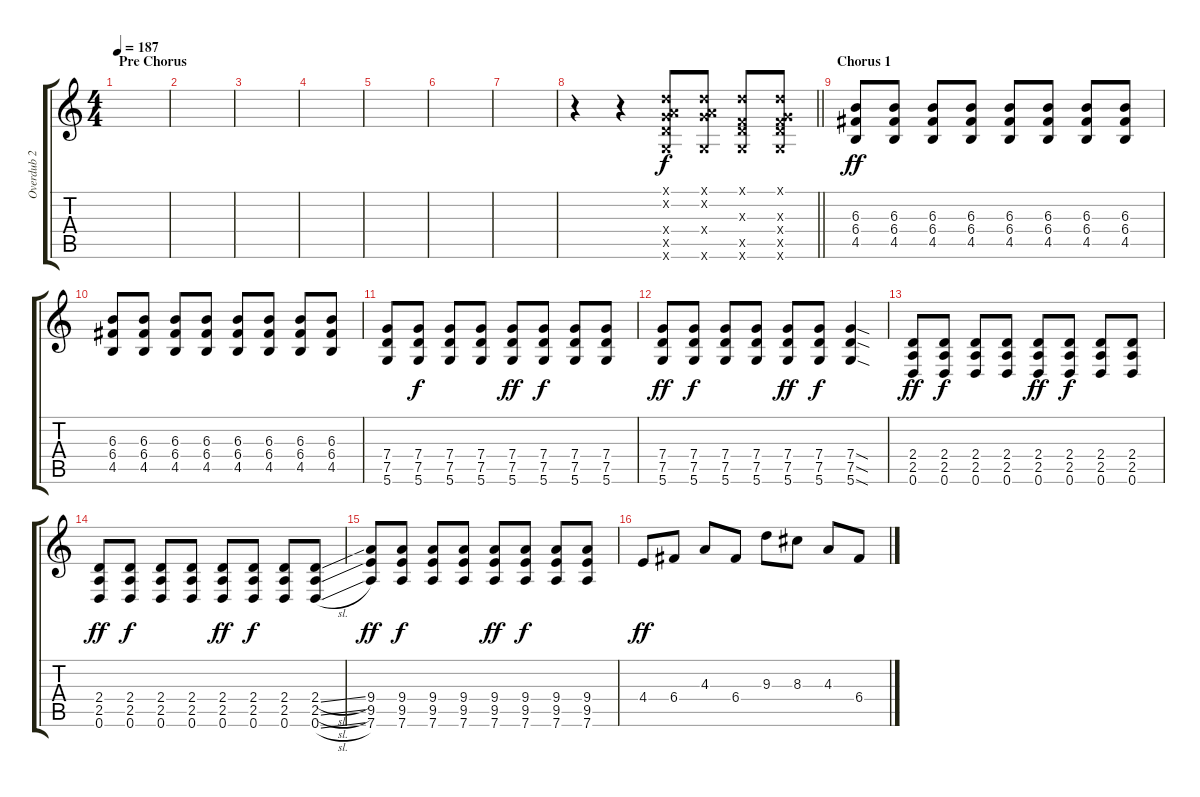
\track ("Overdub 2" "Overdub 2") {instrument overdrivenguitar}
\staff {score tabs}
\tuning (D4 A3 F3 C3 G2 D2) {hide}
\ts (4 4)
\section ("" "Pre Chorus")
\tempo 187
\clef g2
\ks c
|
|
|
|
|
|
|
\barLineRight lightlight
r.4 r.4 (0.1{x} 0.2{x} 7.4{x} 7.5{x} 5.6{x}).8 (0.1{x} 0.2{x} 7.4{x} 5.6{x}).8 (0.1{x} 0.3{x} 7.5{x} 5.6{x}).8 (0.1{x} 0.3{x} 7.4{x} 7.5{x} 5.6{x}).8 |
\section ("" "Chorus 1")
(6.3 6.4 4.5).8{dy ff instrument distortionguitar} (6.3 6.4 4.5).8 (6.3 6.4 4.5).8 (6.3 6.4 4.5).8 (6.3 6.4 4.5).8 (6.3 6.4 4.5).8 (6.3 6.4 4.5).8 (6.3 6.4 4.5).8 |
(6.3 6.4 4.5).8 (6.3 6.4 4.5).8 (6.3 6.4 4.5).8 (6.3 6.4 4.5).8 (6.3 6.4 4.5).8 (6.3 6.4 4.5).8 (6.3 6.4 4.5).8 (6.3 6.4 4.5).8 |
(7.4 7.5 5.6).8 (7.4 7.5 5.6).8{dy f} (7.4 7.5 5.6).8 (7.4 7.5 5.6).8 (7.4 7.5 5.6).8{dy ff} (7.4 7.5 5.6).8{dy f} (7.4 7.5 5.6).8 (7.4 7.5 5.6).8 |
(7.4 7.5 5.6).8{dy ff} (7.4 7.5 5.6).8{dy f} (7.4 7.5 5.6).8 (7.4 7.5 5.6).8 (7.4 7.5 5.6).8{dy ff} (7.4 7.5 5.6).8{dy f} (7.4{sod} 7.5{sod} 5.6{sod}).4 |
(2.4 2.5 0.6).8{dy ff} (2.4 2.5 0.6).8{dy f} (2.4 2.5 0.6).8 (2.4 2.5 0.6).8 (2.4 2.5 0.6).8{dy ff} (2.4 2.5 0.6).8{dy f} (2.4 2.5 0.6).8 (2.4 2.5 0.6).8 |
(2.4 2.5 0.6).8{dy ff} (2.4 2.5 0.6).8{dy f} (2.4 2.5 0.6).8 (2.4 2.5 0.6).8 (2.4 2.5 0.6).8{dy ff} (2.4 2.5 0.6).8{dy f} (2.4 2.5 0.6).8 (2.4{sl} 2.5{sl} 0.6{sl}).8 |
(9.4 9.5 7.6).8{dy ff} (9.4 9.5 7.6).8{dy f} (9.4 9.5 7.6).8 (9.4 9.5 7.6).8 (9.4 9.5 7.6).8{dy ff} (9.4 9.5 7.6).8{dy f} (9.4 9.5 7.6).8 (9.4 9.5 7.6).8 |
4.4.8{dy ff balance 0} 6.4.8 4.3.8 6.4.8 9.3.8 8.3.8 4.3.8 6.4.8
